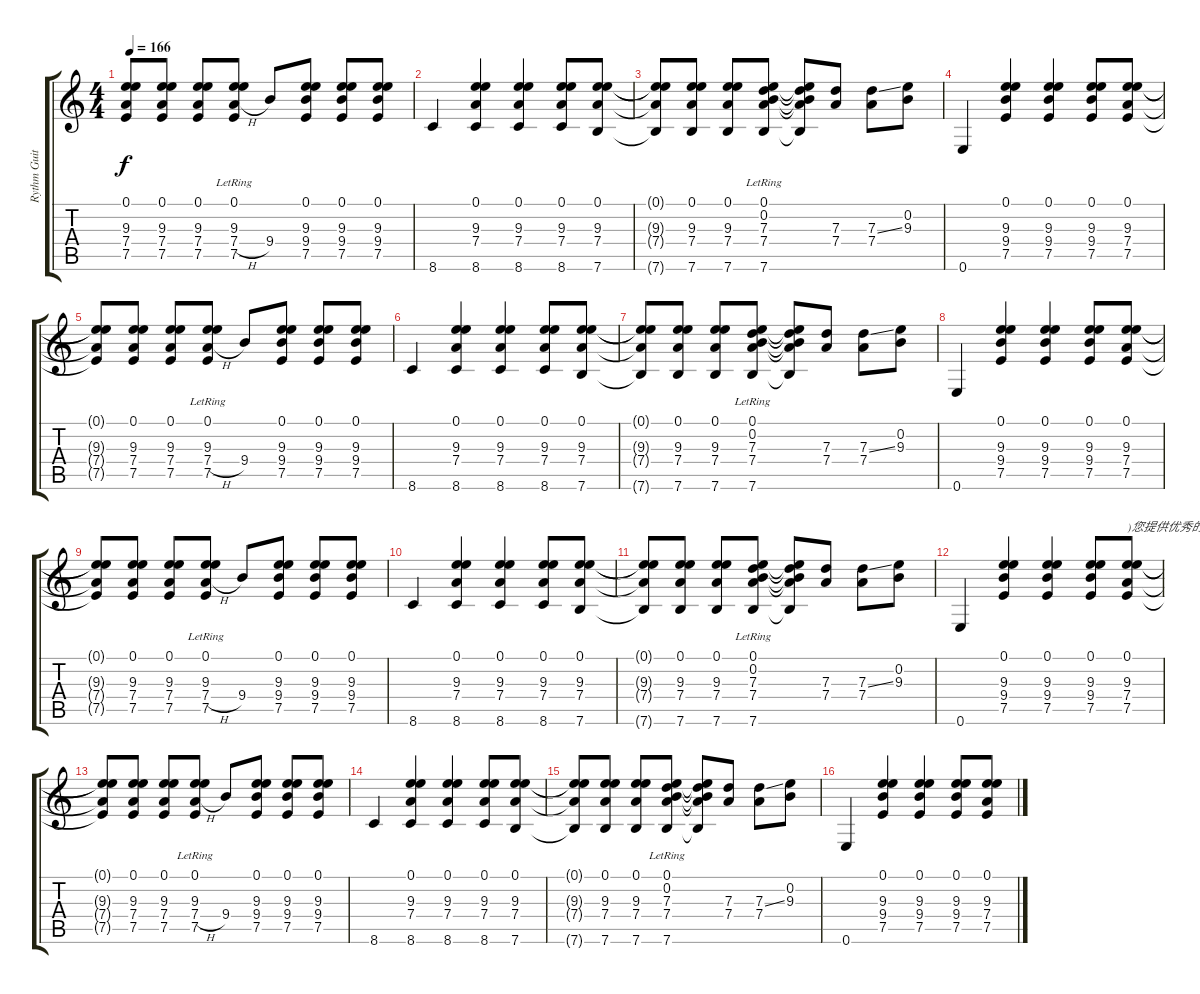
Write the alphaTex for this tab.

\track ("Rythm Guitar" "Rythm Guit") {instrument distortionguitar}
\staff {score tabs}
\tuning (E4 B3 G3 D3 A2 E2) {hide}
\ts (4 4)
\tempo 166
\clef g2
\ks c
(0.1{t} 9.3{t} 7.4{t} 7.5{t}).8{dy f} (0.1 9.3 7.4 7.5).8 (0.1 9.3 7.4 7.5).8 (0.1{lr} 9.3{lr} 7.4{h} 7.5{lr}).8 9.4.8 (0.1 9.3 9.4 7.5).8 (0.1 9.3 9.4 7.5).8 (0.1 9.3 9.4 7.5).8 |
8.6.4 (0.1 9.3 7.4 8.6).4 (0.1 9.3 7.4 8.6).4 (0.1 9.3 7.4 8.6).8 (0.1 9.3 7.4 7.6).8 |
(0.1{t} 9.3{t} 7.4{t} 7.6{t}).8 (0.1 9.3 7.4 7.6).8 (0.1 9.3 7.4 7.6).8 (0.1{lr} 0.2{lr} 7.3{lr} 7.4{lr} 7.6{lr}).8 (0.1{t} 0.2{t} 7.3{t} 7.4{t} 7.6{t}).8 (7.3 7.4).8 (7.3{ss} 7.4).8 (0.2 9.3).8 |
0.6.4 (0.1 9.3 9.4 7.5).4 (0.1 9.3 9.4 7.5).4 (0.1 9.3 9.4 7.5).8 (0.1 9.3 7.4 7.5).8 |
(0.1{t} 9.3{t} 7.4{t} 7.5{t}).8 (0.1 9.3 7.4 7.5).8 (0.1 9.3 7.4 7.5).8 (0.1{lr} 9.3{lr} 7.4{h} 7.5{lr}).8 9.4.8 (0.1 9.3 9.4 7.5).8 (0.1 9.3 9.4 7.5).8 (0.1 9.3 9.4 7.5).8 |
8.6.4 (0.1 9.3 7.4 8.6).4 (0.1 9.3 7.4 8.6).4 (0.1 9.3 7.4 8.6).8 (0.1 9.3 7.4 7.6).8 |
(0.1{t} 9.3{t} 7.4{t} 7.6{t}).8 (0.1 9.3 7.4 7.6).8 (0.1 9.3 7.4 7.6).8 (0.1{lr} 0.2{lr} 7.3{lr} 7.4{lr} 7.6{lr}).8 (0.1{t} 0.2{t} 7.3{t} 7.4{t} 7.6{t}).8 (7.3 7.4).8 (7.3{ss} 7.4).8 (0.2 9.3).8 |
0.6.4 (0.1 9.3 9.4 7.5).4 (0.1 9.3 9.4 7.5).4 (0.1 9.3 9.4 7.5).8 (0.1 9.3 7.4 7.5).8 |
(0.1{t} 9.3{t} 7.4{t} 7.5{t}).8 (0.1 9.3 7.4 7.5).8 (0.1 9.3 7.4 7.5).8 (0.1{lr} 9.3{lr} 7.4{h} 7.5{lr}).8 9.4.8 (0.1 9.3 9.4 7.5).8 (0.1 9.3 9.4 7.5).8 (0.1 9.3 9.4 7.5).8 |
8.6.4 (0.1 9.3 7.4 8.6).4 (0.1 9.3 7.4 8.6).4 (0.1 9.3 7.4 8.6).8 (0.1 9.3 7.4 7.6).8 |
(0.1{t} 9.3{t} 7.4{t} 7.6{t}).8 (0.1 9.3 7.4 7.6).8 (0.1 9.3 7.4 7.6).8 (0.1{lr} 0.2{lr} 7.3{lr} 7.4{lr} 7.6{lr}).8 (0.1{t} 0.2{t} 7.3{t} 7.4{t} 7.6{t}).8 (7.3 7.4).8 (7.3{ss} 7.4).8 (0.2 9.3).8 |
0.6.4 (0.1 9.3 9.4 7.5).4 (0.1 9.3 9.4 7.5).4 (0.1 9.3 9.4 7.5).8 (0.1 9.3 7.4 7.5).8{txt ")您提供优秀的GTP"} |
(0.1{t} 9.3{t} 7.4{t} 7.5{t}).8 (0.1 9.3 7.4 7.5).8 (0.1 9.3 7.4 7.5).8 (0.1{lr} 9.3{lr} 7.4{h} 7.5{lr}).8 9.4.8 (0.1 9.3 9.4 7.5).8 (0.1 9.3 9.4 7.5).8 (0.1 9.3 9.4 7.5).8 |
8.6.4 (0.1 9.3 7.4 8.6).4 (0.1 9.3 7.4 8.6).4 (0.1 9.3 7.4 8.6).8 (0.1 9.3 7.4 7.6).8 |
(0.1{t} 9.3{t} 7.4{t} 7.6{t}).8 (0.1 9.3 7.4 7.6).8 (0.1 9.3 7.4 7.6).8 (0.1{lr} 0.2{lr} 7.3{lr} 7.4{lr} 7.6{lr}).8 (0.1{t} 0.2{t} 7.3{t} 7.4{t} 7.6{t}).8 (7.3 7.4).8 (7.3{ss} 7.4).8 (0.2 9.3).8 |
0.6.4 (0.1 9.3 9.4 7.5).4 (0.1 9.3 9.4 7.5).4 (0.1 9.3 9.4 7.5).8 (0.1 9.3 7.4 7.5).8
